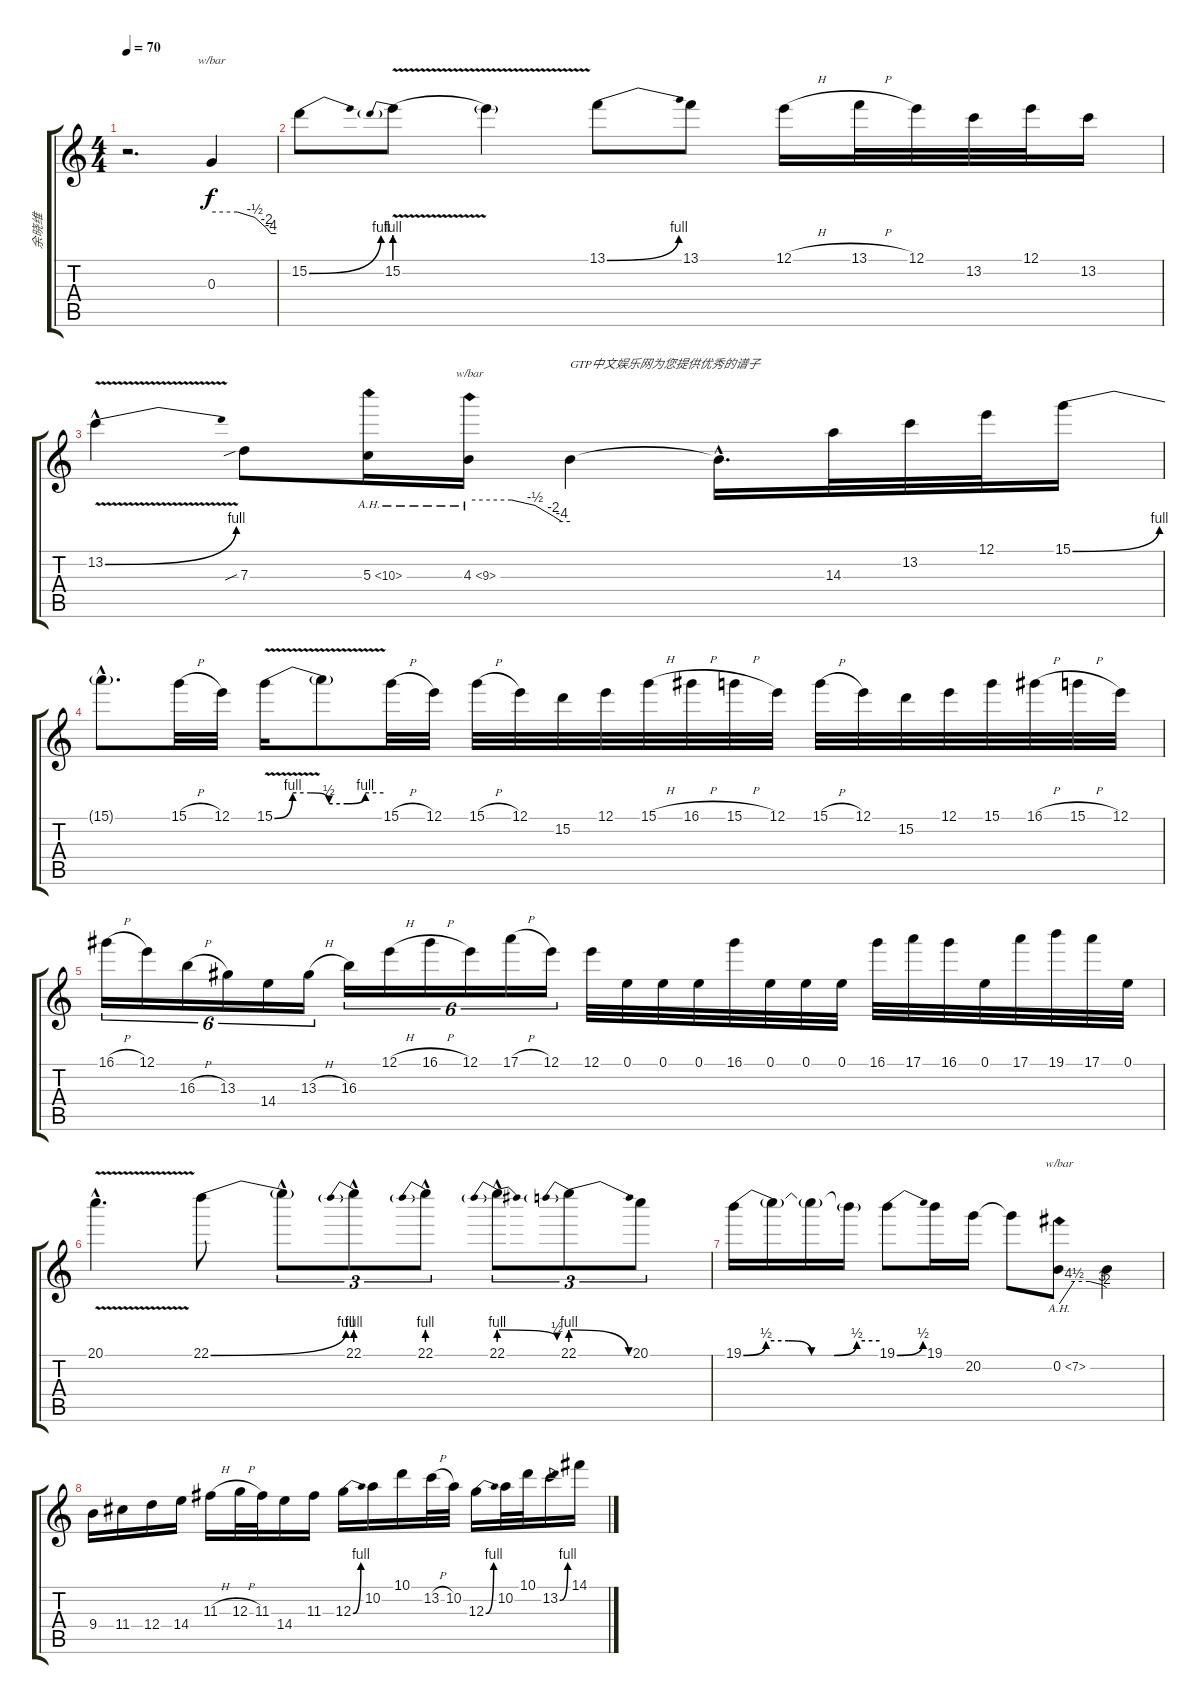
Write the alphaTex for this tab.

\track ("余晓维" "余晓维") {instrument distortionguitar}
\staff {score tabs}
\tuning (E4 B3 G3 D3 A2 E2) {hide}
\ts (4 4)
\tempo 70
\clef g2
\ks c
r.2{d dy f instrument distortionguitar} 0.3.4{tbe (custom default 0 0 24 0 40 -2 51 -8 55 -16 60 -16)} |
15.2{be (bend 0 0 60 4)}.8 15.2{be (prebend 0 4 60 4) v}.8 15.2{t}.4 13.1{be (bend 0 0 60 4)}.8 13.1.8 12.1{h}.16 13.1{h}.32 12.1.32 13.2.32 12.1.32 13.2.16 |
13.2{be (bend 0 0 60 4) v hac}.4 7.3{sib}.8 5.3{ah 5}.16 4.3{ah 5}.16{tbe (custom default 0 0 25 0 39 -2 50 -8 55 -16 60 -16)} 4.3{t}.4{txt "GTP中文娱乐网为您提供优秀的谱子"} 4.3{hac t}.16{d} 14.3.32 13.2.32 12.1.32 15.1{be (bend 0 0 60 4)}.16 |
15.1{hac t}.8{d} 15.1{h}.32 12.1.32 15.1{be (custom 0 0 10 4 20 4 30 2 40 2 50 4 60 4) v}.16 15.1{t}.8 15.1{h}.32 12.1.32 15.1{h}.32 12.1.32 15.2.32 12.1.32 15.1{h}.32 16.1{h}.32 15.1{h}.32 12.1.32 15.1{h}.32 12.1.32 15.2.32 12.1.32 15.1.32 16.1{h}.32 15.1{h}.32 12.1.32 |
16.1{h}.16{tu (6 4)} 12.1.16{tu (6 4)} 16.3{h}.16{tu (6 4)} 13.3.16{tu (6 4)} 14.4.16{tu (6 4)} 13.3{h}.16{tu (6 4)} 16.3.16{tu (6 4)} 12.1{h}.16{tu (6 4)} 16.1{h}.16{tu (6 4)} 12.1.16{tu (6 4)} 17.1{h}.16{tu (6 4)} 12.1.16{tu (6 4)} 12.1.32 0.1.32 0.1.32 0.1.32 16.1.32 0.1.32 0.1.32 0.1.32 16.1.32 17.1.32 16.1.32 0.1.32 17.1.32 19.1.32 17.1.32 0.1.32 |
20.1{v hac}.4{d} 22.1{be (bend 0 0 60 4)}.8 22.1{hac t}.8{tu (3 2)} 22.1{be (prebend 0 4 60 4) hac}.8{tu (3 2)} 22.1{be (prebend 0 4 60 4) hac}.8{tu (3 2)} 22.1{be (prebendrelease 0 4 60 2) hac}.8{tu (3 2)} 22.1{be (prebendrelease 0 4 60 0)}.8{tu (3 2)} 20.1.8{tu (3 2)} |
19.1{be (custom 0 0 10 2 20 2 30 0 40 0 50 2 60 2)}.16 19.1{t}.16 19.1{t}.16 19.1{t}.16 19.1{be (bend 0 0 60 2)}.8 19.1.16 20.2.16 20.2{t}.8 0.2{ah 7}.8{tbe (custom default 0 0 19 18 38 18 54 12 60 8)} 0.2{t}.4 |
9.4.16 11.4.16 12.4.16 14.4.16 11.3{h}.16 12.3{h}.32 11.3.32 14.4.16 11.3.16 12.3{be (bend 0 0 60 4)}.16 10.2.16 10.1.16 13.2{h}.32 10.2.32 12.3{be (bend 0 0 60 4)}.16 10.2.32 10.1.32 13.2{be (bend 0 0 60 4)}.16 14.1.16
